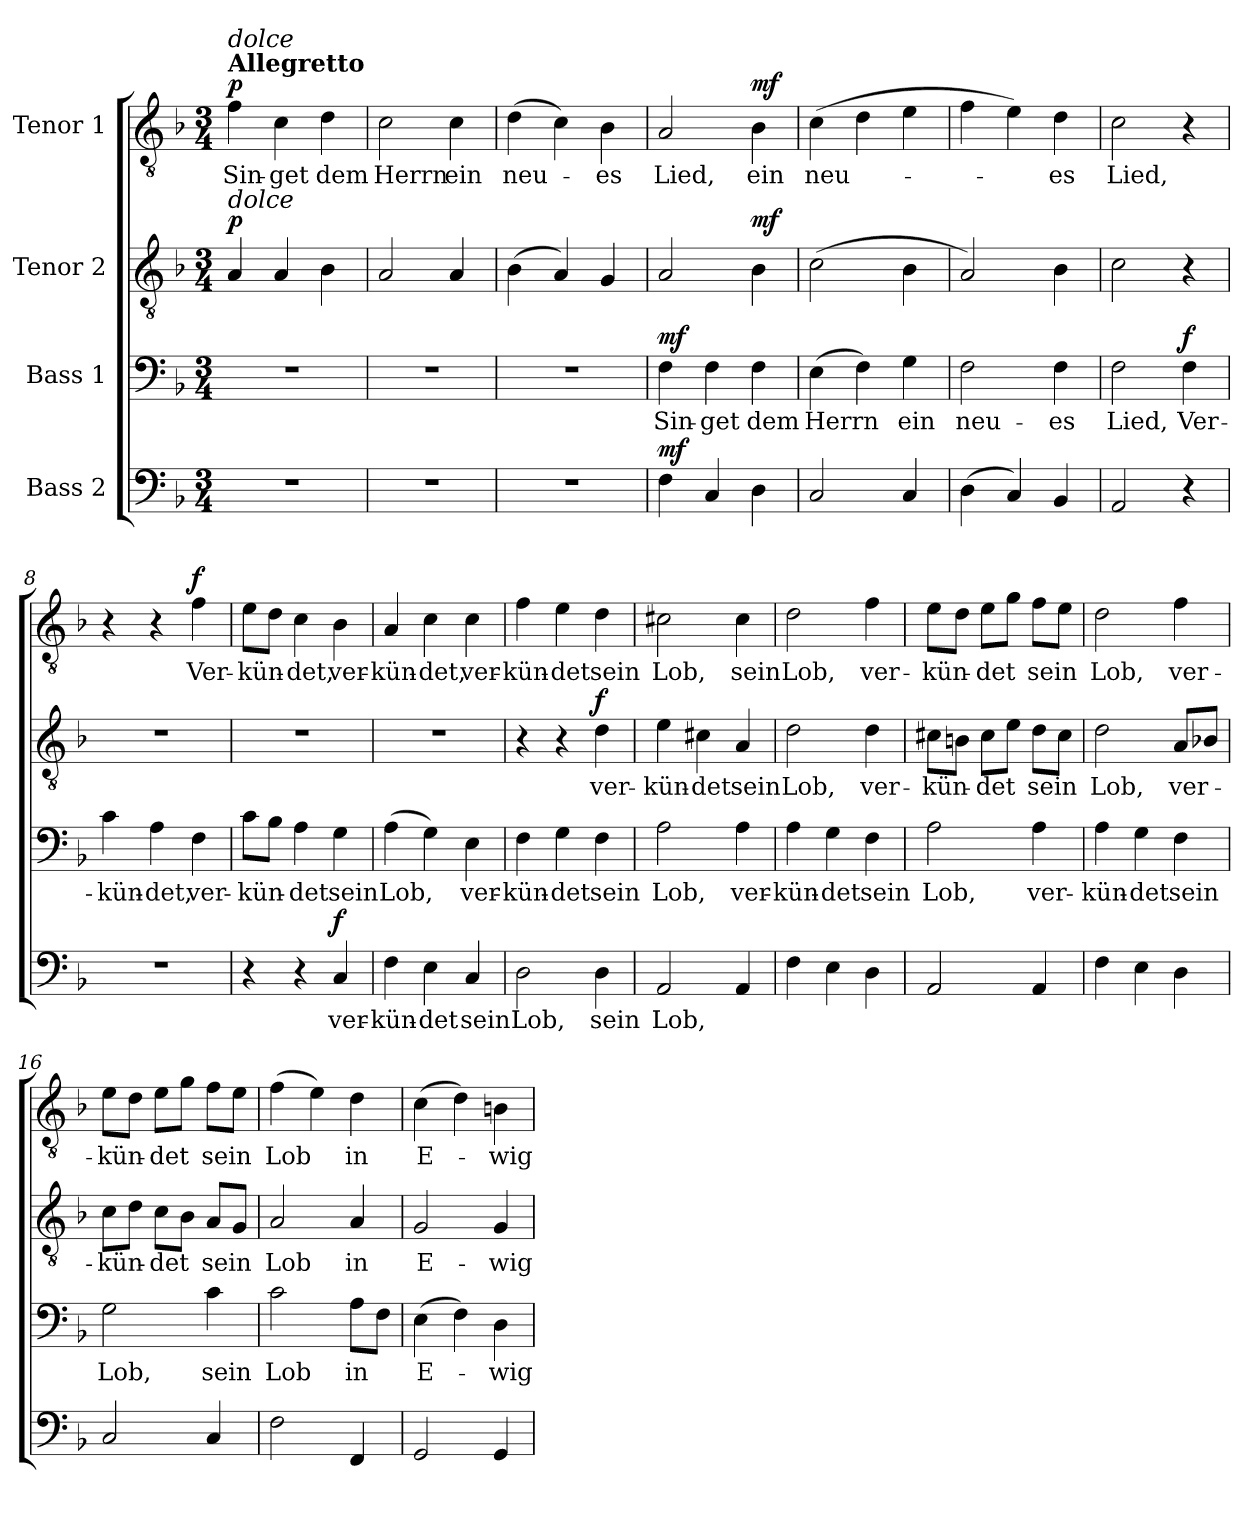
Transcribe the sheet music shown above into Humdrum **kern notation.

**kern	**text	**dynam	**kern	**text	**dynam	**kern	**text	**dynam	**kern	**text	**dynam
*part4	*part4	*part4	*part3	*part3	*part3	*part2	*part2	*part2	*part1	*part1	*part1
*staff4	*staff4	*staff4	*staff3	*staff3	*staff3	*staff2	*staff2	*staff2	*staff1	*staff1	*staff1
*I"Bass 2	*	*	*I"Bass 1	*	*	*I"Tenor 2	*	*	*I"Tenor 1	*	*
*clefF4	*	*	*clefF4	*	*	*clefGv2	*	*	*clefGv2	*	*
*k[b-]	*	*	*k[b-]	*	*	*k[b-]	*	*	*k[b-]	*	*
*M3/4	*	*	*M3/4	*	*	*M3/4	*	*	*M3/4	*	*
=1	=1	=1	=1	=1	=1	=1	=1	=1	=1	=1	=1
!	!	!	!	!	!	!	!	!	!LO:TX:a:B:t=Allegretto	!	!
!	!	!	!	!	!	!	!	!	!LO:TX:a:i:t=dolce	!	!
!	!	!	!	!	!	!LO:TX:a:i:t=dolce	!	!	!	!	!
!	!	!	!	!	!	!	!	!LO:DY:a	!	!LO:LY:b	!LO:DY:a
2.r	.	.	2.r	.	.	4A/	.	p	4f\	Sin-	p
!	!	!	!	!	!	!	!	!	!	!LO:LY:b	!
.	.	.	.	.	.	4A/	.	.	4c\	-get	.
!	!	!	!	!	!	!	!	!	!	!LO:LY:b	!
.	.	.	.	.	.	4B-\	.	.	4d\	dem	.
=2	=2	=2	=2	=2	=2	=2	=2	=2	=2	=2	=2
!	!	!	!	!	!	!	!	!	!	!LO:LY:b	!
2.r	.	.	2.r	.	.	2A/	.	.	2c\	Herrn	.
!	!	!	!	!	!	!	!	!	!	!LO:LY:b	!
.	.	.	.	.	.	4A/	.	.	4c\	ein	.
=3	=3	=3	=3	=3	=3	=3	=3	=3	=3	=3	=3
!	!	!	!	!	!	!	!	!	!	!LO:LY:b	!
2.r	.	.	2.r	.	.	(4B-\	.	.	(4d\	neu-	.
.	.	.	.	.	.	4A/)	.	.	4c\)	.	.
!	!	!	!	!	!	!	!	!	!	!LO:LY:b	!
.	.	.	.	.	.	4G/	.	.	4B-\	-es	.
=4	=4	=4	=4	=4	=4	=4	=4	=4	=4	=4	=4
!	!	!LO:DY:a	!	!LO:LY:b	!LO:DY:a	!	!	!	!	!LO:LY:b	!
4F\	.	mf	4F\	Sin-	mf	2A/	.	.	2A/	Lied,	.
!	!	!	!	!LO:LY:b	!	!	!	!	!	!	!
4C/	.	.	4F\	-get	.	.	.	.	.	.	.
!	!	!	!	!LO:LY:b	!	!	!	!LO:DY:a	!	!LO:LY:b	!LO:DY:a
4D\	.	.	4F\	dem	.	4B-\	.	mf	4B-\	ein	mf
=5	=5	=5	=5	=5	=5	=5	=5	=5	=5	=5	=5
!	!	!	!	!LO:LY:b	!	!	!	!	!	!LO:LY:b	!
2C/	.	.	(4E\	Herrn	.	(2c\	.	.	(4c\	neu-	.
.	.	.	4F\)	.	.	.	.	.	4d\	.	.
!	!	!	!	!LO:LY:b	!	!	!	!	!	!	!
4C/	.	.	4G\	ein	.	4B-\	.	.	4e\	.	.
=6	=6	=6	=6	=6	=6	=6	=6	=6	=6	=6	=6
!	!	!	!	!LO:LY:b	!	!	!	!	!	!	!
(4D\	.	.	2F\	neu-	.	2A/)	.	.	4f\	.	.
4C/)	.	.	.	.	.	.	.	.	4e\)	.	.
!	!	!	!	!LO:LY:b	!	!	!	!	!	!LO:LY:b	!
4BB-/	.	.	4F\	-es	.	4B-\	.	.	4d\	-es	.
=7	=7	=7	=7	=7	=7	=7	=7	=7	=7	=7	=7
!	!	!	!	!LO:LY:b	!	!	!	!	!	!LO:LY:b	!
2AA/	.	.	2F\	Lied,	.	2c\	.	.	2c\	Lied,	.
!	!	!	!	!LO:LY:b	!LO:DY:a	!	!	!	!	!	!
4r	.	.	4F\	Ver -	f	4r	.	.	4r	.	.
!!LO:LB:g=z
=8	=8	=8	=8	=8	=8	=8	=8	=8	=8	=8	=8
!	!	!	!	!LO:LY:b	!	!	!	!	!	!	!
2.r	.	.	4c\	-kün-	.	2.r	.	.	4r	.	.
!	!	!	!	!LO:LY:b	!	!	!	!	!	!	!
.	.	.	4A\	-det,	.	.	.	.	4r	.	.
!	!	!	!	!LO:LY:b	!	!	!	!	!	!LO:LY:b	!LO:DY:a
.	.	.	4F\	ver-	.	.	.	.	4f\	Ver-	f
=9	=9	=9	=9	=9	=9	=9	=9	=9	=9	=9	=9
!	!	!	!	!LO:LY:b	!	!	!	!	!	!LO:LY:b	!
4r	.	.	8c\L	-kün-	.	2.r	.	.	8e\L	-kün-	.
.	.	.	8B-\J	.	.	.	.	.	8d\J	.	.
!	!	!	!	!LO:LY:b	!	!	!	!	!	!LO:LY:b	!
4r	.	.	4A\	-det	.	.	.	.	4c\	-det,	.
!	!LO:LY:b	!LO:DY:a	!	!LO:LY:b	!	!	!	!	!	!LO:LY:b	!
4C/	ver-	f	4G\	sein	.	.	.	.	4B-\	ver-	.
=10	=10	=10	=10	=10	=10	=10	=10	=10	=10	=10	=10
!	!LO:LY:b	!	!	!LO:LY:b	!	!	!	!	!	!LO:LY:b	!
4F\	-kün-	.	(4A\	Lob,	.	2.r	.	.	4A/	-kün-	.
!	!LO:LY:b	!	!	!	!	!	!	!	!	!LO:LY:b	!
4E\	-det	.	4G\)	.	.	.	.	.	4c\	-det,	.
!	!LO:LY:b	!	!	!LO:LY:b	!	!	!	!	!	!LO:LY:b	!
4C/	sein	.	4E\	ver-	.	.	.	.	4c\	ver-	.
=11	=11	=11	=11	=11	=11	=11	=11	=11	=11	=11	=11
!	!LO:LY:b	!	!	!LO:LY:b	!	!	!	!	!	!LO:LY:b	!
2D\	Lob,	.	4F\	-kün-	.	4r	.	.	4f\	-kün-	.
!	!	!	!	!LO:LY:b	!	!	!	!	!	!LO:LY:b	!
.	.	.	4G\	-det	.	4r	.	.	4e\	-det	.
!	!LO:LY:b	!	!	!LO:LY:b	!	!	!LO:LY:b	!LO:DY:a	!	!LO:LY:b	!
4D\	sein	.	4F\	sein	.	4d\	ver-	f	4d\	sein	.
=12	=12	=12	=12	=12	=12	=12	=12	=12	=12	=12	=12
!	!LO:LY:b	!	!	!LO:LY:b	!	!	!LO:LY:b	!	!	!LO:LY:b	!
2AA/	Lob,	.	2A\	Lob,	.	4e\	-kün-	.	2c#X\	Lob,	.
!	!	!	!	!	!	!	!LO:LY:b	!	!	!	!
.	.	.	.	.	.	4c#X\	-det	.	.	.	.
!	!	!	!	!LO:LY:b	!	!	!LO:LY:b	!	!	!LO:LY:b	!
4AA/	.	.	4A\	ver-	.	4A/	sein	.	4c#\	sein	.
=13	=13	=13	=13	=13	=13	=13	=13	=13	=13	=13	=13
!	!	!	!	!LO:LY:b	!	!	!LO:LY:b	!	!	!LO:LY:b	!
4F\	.	.	4A\	-kün-	.	2d\	Lob,	.	2d\	Lob,	.
!	!	!	!	!LO:LY:b	!	!	!	!	!	!	!
4E\	.	.	4G\	-det	.	.	.	.	.	.	.
!	!	!	!	!LO:LY:b	!	!	!LO:LY:b	!	!	!LO:LY:b	!
4D\	.	.	4F\	sein	.	4d\	ver-	.	4f\	ver-	.
!!LO:LB:g=z
=14	=14	=14	=14	=14	=14	=14	=14	=14	=14	=14	=14
!	!	!	!	!LO:LY:b	!	!	!LO:LY:b	!	!	!LO:LY:b	!
2AA/	.	.	2A\	Lob,	.	8c#X\L	-kün-	.	8e\L	-kün-	.
.	.	.	.	.	.	8Bn\J	.	.	8d\J	.	.
!	!	!	!	!	!	!	!LO:LY:b	!	!	!LO:LY:b	!
.	.	.	.	.	.	8c#\L	-det	.	8e\L	-det	.
.	.	.	.	.	.	8e\J	.	.	8g\J	.	.
!	!	!	!	!LO:LY:b	!	!	!LO:LY:b	!	!	!LO:LY:b	!
4AA/	.	.	4A\	ver-	.	8d\L	sein	.	8f\L	sein	.
.	.	.	.	.	.	8c#\J	.	.	8e\J	.	.
=15	=15	=15	=15	=15	=15	=15	=15	=15	=15	=15	=15
!	!	!	!	!LO:LY:b	!	!	!LO:LY:b	!	!	!LO:LY:b	!
4F\	.	.	4A\	-kün-	.	2d\	Lob,	.	2d\	Lob,	.
!	!	!	!	!LO:LY:b	!	!	!	!	!	!	!
4E\	.	.	4G\	-det	.	.	.	.	.	.	.
!	!	!	!	!LO:LY:b	!	!	!LO:LY:b	!	!	!LO:LY:b	!
4D\	.	.	4F\	sein	.	8A/L	ver-	.	4f\	ver-	.
.	.	.	.	.	.	8B-X/J	.	.	.	.	.
=16	=16	=16	=16	=16	=16	=16	=16	=16	=16	=16	=16
!	!	!	!	!LO:LY:b	!	!	!LO:LY:b	!	!	!LO:LY:b	!
2C/	.	.	2G\	Lob,	.	8c\L	-kün-	.	8e\L	-kün-	.
.	.	.	.	.	.	8d\J	.	.	8d\J	.	.
!	!	!	!	!	!	!	!LO:LY:b	!	!	!LO:LY:b	!
.	.	.	.	.	.	8c\L	-det	.	8e\L	-det	.
.	.	.	.	.	.	8B-\J	.	.	8g\J	.	.
!	!	!	!	!LO:LY:b	!	!	!LO:LY:b	!	!	!LO:LY:b	!
4C/	.	.	4c\	sein	.	8A/L	sein	.	8f\L	sein	.
.	.	.	.	.	.	8G/J	.	.	8e\J	.	.
=17	=17	=17	=17	=17	=17	=17	=17	=17	=17	=17	=17
!	!	!	!	!LO:LY:b	!	!	!LO:LY:b	!	!	!LO:LY:b	!
2F\	.	.	2c\	Lob	.	2A/	Lob	.	(4f\	Lob	.
.	.	.	.	.	.	.	.	.	4e\)	.	.
!	!	!	!	!LO:LY:b	!	!	!LO:LY:b	!	!	!LO:LY:b	!
4FF/	.	.	8A\L	in	.	4A/	in	.	4d\	in	.
.	.	.	8F\J	.	.	.	.	.	.	.	.
=18	=18	=18	=18	=18	=18	=18	=18	=18	=18	=18	=18
!	!	!	!	!LO:LY:b	!	!	!LO:LY:b	!	!	!LO:LY:b	!
2GG/	.	.	(4E\	E-	.	2G/	E-	.	(4c\	E-	.
.	.	.	4F\)	.	.	.	.	.	4d\)	.	.
!	!	!	!	!LO:LY:b	!	!	!LO:LY:b	!	!	!LO:LY:b	!
4GG/	.	.	4D\	-wig-	.	4G/	-wig-	.	4Bn\	-wig-	.
=	=	=	=	=	=	=	=	=	=	=	=
*-	*-	*-	*-	*-	*-	*-	*-	*-	*-	*-	*-
